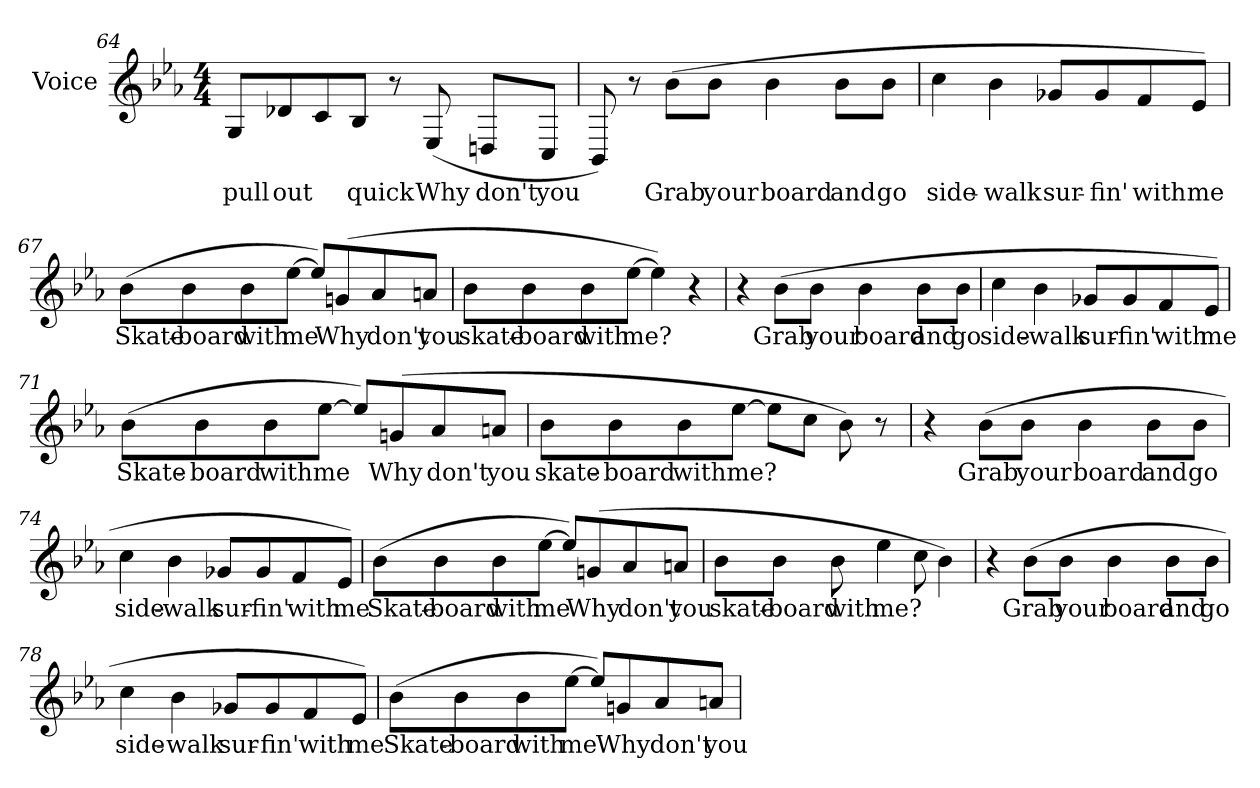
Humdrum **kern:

**kern	**text
*part1	*part1
*staff1	*staff1
*I"Voice	*
*I'Voice	*
*clefG2	*
*k[b-e-a-]	*
*E-:	*
*M4/4	*
=64	=64
!	!LO:LY:b:color=#000000
8Gi/L	pull
!	!LO:LY:b:color=#000000
8d-Xi/	out
8ci/	.
!	!LO:LY:b:color=#000000
8B-i/J	quick
8r	.
!	!LO:LY:b:color=#000000
(8E-i/	Why
!	!LO:LY:b:color=#000000
8Dni/L	don't
!	!LO:LY:b:color=#000000
8Ci/J	you
!!LO:LB:g=z
=65	=65
8BB-i/)	.
8r	.
!	!LO:LY:b:color=#000000
(8b-i\L	Grab
!	!LO:LY:b:color=#000000
8b-i\J	your
!	!LO:LY:b:color=#000000
4b-i\	board
!	!LO:LY:b:color=#000000
8b-i\L	and
!	!LO:LY:b:color=#000000
8b-i\J	go
=66	=66
!	!LO:LY:b:color=#000000
4cci\	side-
!	!LO:LY:b:color=#000000
4b-i\	-walk
!	!LO:LY:b:color=#000000
8g-Xi/L	sur-
!	!LO:LY:b:color=#000000
8g-i/	-fin'
!	!LO:LY:b:color=#000000
8fi/	with
!	!LO:LY:b:color=#000000
8e-i/J)	me
=67	=67
!	!LO:LY:b:color=#000000
(8b-i\L	Skate-
!	!LO:LY:b:color=#000000
8b-i\	-board
!	!LO:LY:b:color=#000000
8b-i\	with
!	!LO:LY:b:color=#000000
[8ee-i\J	me
8ee-i/L])	.
!	!LO:LY:b:color=#000000
(8gni/	Why
!	!LO:LY:b:color=#000000
8a-i/	don't
!	!LO:LY:b:color=#000000
8ani/J	you
!!LO:LB:g=z
=68	=68
!	!LO:LY:b:color=#000000
8b-i\L	skate-
!	!LO:LY:b:color=#000000
8b-i\	-board
!	!LO:LY:b:color=#000000
8b-i\	with
!	!LO:LY:b:color=#000000
[8ee-i\J	me?
4ee-i\])	.
4r	.
=69	=69
4r	.
!	!LO:LY:b:color=#000000
(8b-i\L	Grab
!	!LO:LY:b:color=#000000
8b-i\J	your
!	!LO:LY:b:color=#000000
4b-i\	board
!	!LO:LY:b:color=#000000
8b-i\L	and
!	!LO:LY:b:color=#000000
8b-i\J	go
=70	=70
!	!LO:LY:b:color=#000000
4cci\	side-
!	!LO:LY:b:color=#000000
4b-i\	-walk
!	!LO:LY:b:color=#000000
8g-Xi/L	sur-
!	!LO:LY:b:color=#000000
8g-i/	-fin'
!	!LO:LY:b:color=#000000
8fi/	with
!	!LO:LY:b:color=#000000
8e-i/J)	me
!!LO:LB:g=z
=71	=71
!	!LO:LY:b:color=#000000
(8b-i\L	Skate-
!	!LO:LY:b:color=#000000
8b-i\	-board
!	!LO:LY:b:color=#000000
8b-i\	with
!	!LO:LY:b:color=#000000
[8ee-i\J	me
8ee-i/L])	.
!	!LO:LY:b:color=#000000
(8gni/	Why
!	!LO:LY:b:color=#000000
8a-i/	don't
!	!LO:LY:b:color=#000000
8ani/J	you
=72	=72
!	!LO:LY:b:color=#000000
8b-i\L	skate-
!	!LO:LY:b:color=#000000
8b-i\	-board
!	!LO:LY:b:color=#000000
8b-i\	with
!	!LO:LY:b:color=#000000
[8ee-i\J	me?
8ee-i\L]	.
8cci\J	.
8b-i\)	.
8r	.
=73	=73
4r	.
!	!LO:LY:b:color=#000000
(8b-i\L	Grab
!	!LO:LY:b:color=#000000
8b-i\J	your
!	!LO:LY:b:color=#000000
4b-i\	board
!	!LO:LY:b:color=#000000
8b-i\L	and
!	!LO:LY:b:color=#000000
8b-i\J	go
!!LO:PB:g=z
=74	=74
!	!LO:LY:b:color=#000000
4cci\	side-
!	!LO:LY:b:color=#000000
4b-i\	-walk
!	!LO:LY:b:color=#000000
8g-Xi/L	sur-
!	!LO:LY:b:color=#000000
8g-i/	-fin'
!	!LO:LY:b:color=#000000
8fi/	with
!	!LO:LY:b:color=#000000
8e-i/J)	me
=75	=75
!	!LO:LY:b:color=#000000
(8b-i\L	Skate-
!	!LO:LY:b:color=#000000
8b-i\	-board
!	!LO:LY:b:color=#000000
8b-i\	with
!	!LO:LY:b:color=#000000
[8ee-i\J	me
8ee-i/L])	.
!	!LO:LY:b:color=#000000
(8gni/	Why
!	!LO:LY:b:color=#000000
8a-i/	don't
!	!LO:LY:b:color=#000000
8ani/J	you
=76	=76
!	!LO:LY:b:color=#000000
8b-i\L	skate-
!	!LO:LY:b:color=#000000
8b-i\J	-board
!	!LO:LY:b:color=#000000
8b-i\	with
!	!LO:LY:b:color=#000000
4ee-i\	me?
8cci\	.
4b-i\)	.
!!LO:LB:g=z
=77	=77
4r	.
!	!LO:LY:b:color=#000000
(8b-i\L	Grab
!	!LO:LY:b:color=#000000
8b-i\J	your
!	!LO:LY:b:color=#000000
4b-i\	board
!	!LO:LY:b:color=#000000
8b-i\L	and
!	!LO:LY:b:color=#000000
8b-i\J	go
=78	=78
!	!LO:LY:b:color=#000000
4cci\	side-
!	!LO:LY:b:color=#000000
4b-i\	-walk
!	!LO:LY:b:color=#000000
8g-Xi/L	sur-
!	!LO:LY:b:color=#000000
8g-i/	-fin'
!	!LO:LY:b:color=#000000
8fi/	with
!	!LO:LY:b:color=#000000
8e-i/J)	me
=79	=79
!	!LO:LY:b:color=#000000
(8b-i\L	Skate-
!	!LO:LY:b:color=#000000
8b-i\	-board
!	!LO:LY:b:color=#000000
8b-i\	with
!	!LO:LY:b:color=#000000
[8ee-i\J	me
8ee-i/L])	.
!	!LO:LY:b:color=#000000
8gni/	Why
!	!LO:LY:b:color=#000000
8a-i/	don't
!	!LO:LY:b:color=#000000
8ani/J	you
=	=
*-	*-
